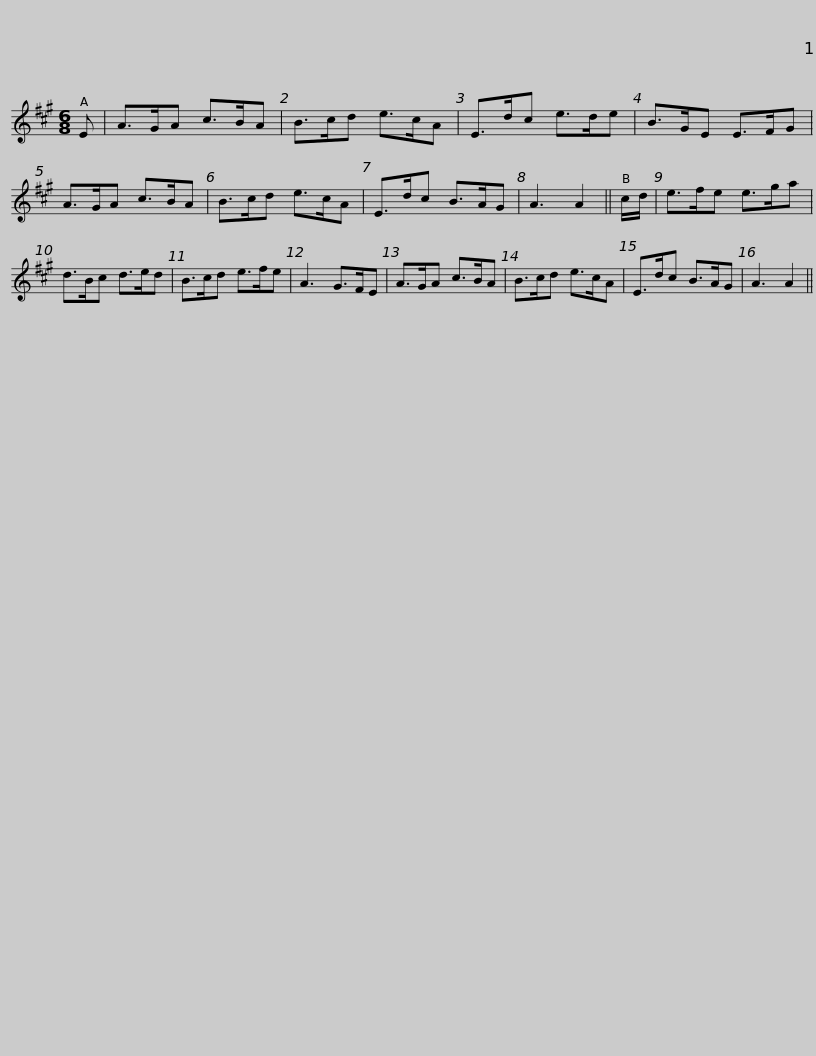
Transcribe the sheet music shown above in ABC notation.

X:1
L:1/8
M:6/8
I:linebreak $
K:A
V:1 treble
V:1
 E | A>GA c>BA | B>cd e>cA | E>dc e>de | B>GE E>FG | %5
 A>GA c>BA | B>cd e>cA |$ E>dc B>AG | A3 A2 || c/d/ | %10
 e>fe e>ga | d>Bc d>ed | B>cd e>fe | A3 G>FE | A>GA c>BA |$ %15
 B>cd e>cA | E>dc B>AG | A3 A2 || %18
